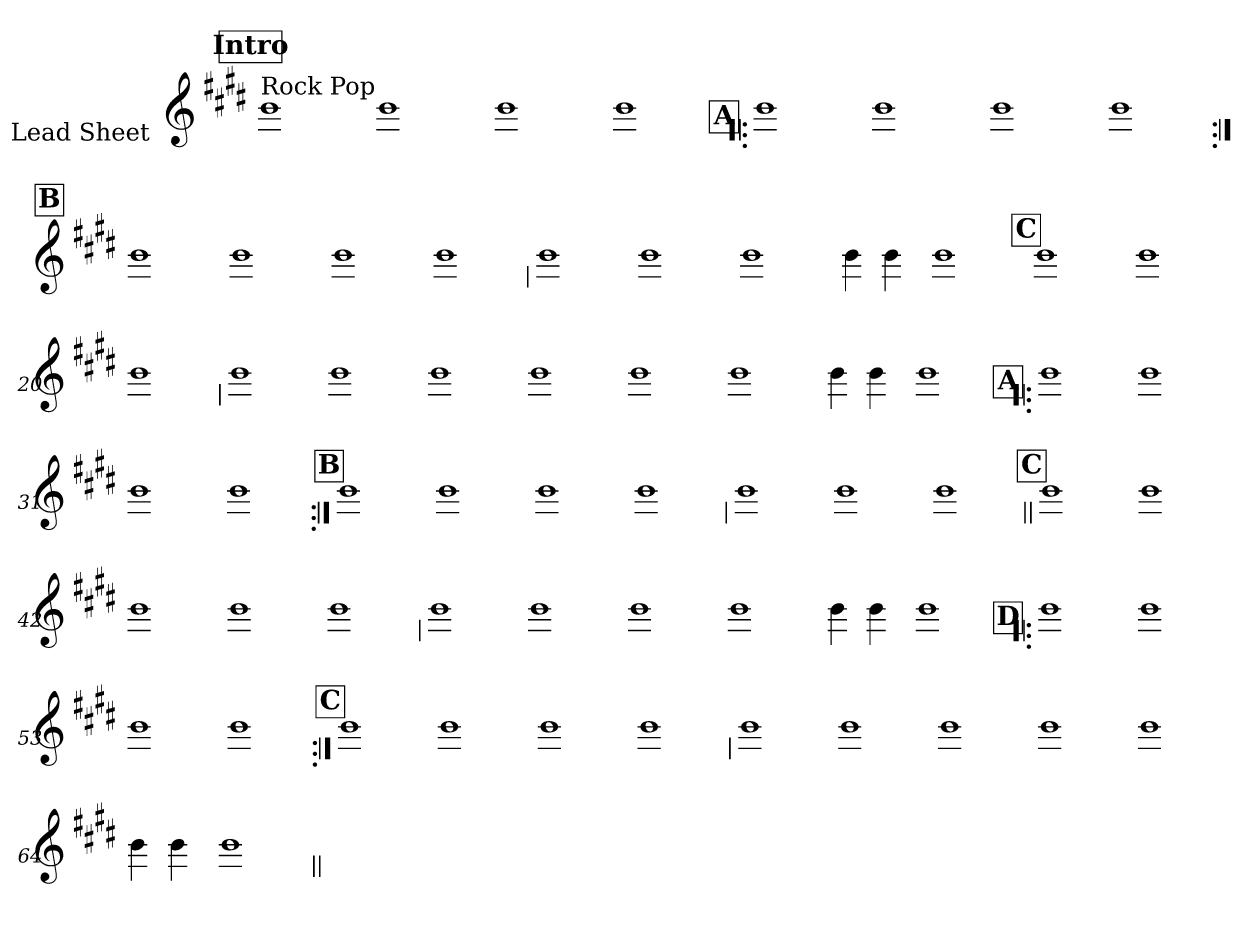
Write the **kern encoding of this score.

**kern
*part1
*staff1
*I"Lead Sheet
*stria0
*clefG2
*k[f#c#g#d#]
*E:
!!LO:REH:place=s1:a:t=Intro
=1||
!LO:TX:a:t=Rock Pop
1b
=2-
1b
=3-
1b
=4-
1b
!!LO:LB:g=z
!!LO:REH:place=s1:a:t=A
=5!|:
1b
=6-
1b
=7-
1b
=8-
1b
!!LO:REH:place=s1:a:t=B
=9:|!
1b
=10-
1b
=11-
1b
=12-
1b
!!LO:LB:g=z
=13
1b
=14-
1b
=15-
1b
=16-
4b
4b
=17-
1b
!!LO:REH:place=s1:a:t=C
=18-
1b
=19-
1b
=20-
1b
!!LO:LB:g=z
=21
1b
=22-
1b
=23-
1b
=24-
1b
=25-
1b
=26-
1b
=27-
4b
4b
=28-
1b
!!LO:LB:g=z
!!LO:REH:place=s1:a:t=A
=29!|:
1b
=30-
1b
=31-
1b
=32-
1b
!!LO:REH:place=s1:a:t=B
=33:|!
1b
=34-
1b
=35-
1b
=36-
1b
!!LO:LB:g=z
=37
1b
=38-
1b
=39-
1b
!!LO:REH:place=s1:a:t=C
=40||
1b
=41-
1b
=42-
1b
=43-
1b
=44-
1b
!!LO:LB:g=z
=45
1b
=46-
1b
=47-
1b
=48-
1b
=49-
4b
4b
=50-
1b
!!LO:LB:g=z
!!LO:REH:place=s1:a:t=D
=51!|:
1b
=52-
1b
=53-
1b
=54-
1b
!!LO:REH:place=s1:a:t=C
=55:|!
1b
=56-
1b
=57-
1b
=58-
1b
!!LO:LB:g=z
=59
1b
=60-
1b
=61-
1b
=62-
1b
=63-
1b
=64-
4b
4b
=65-
1b
=||
*-
